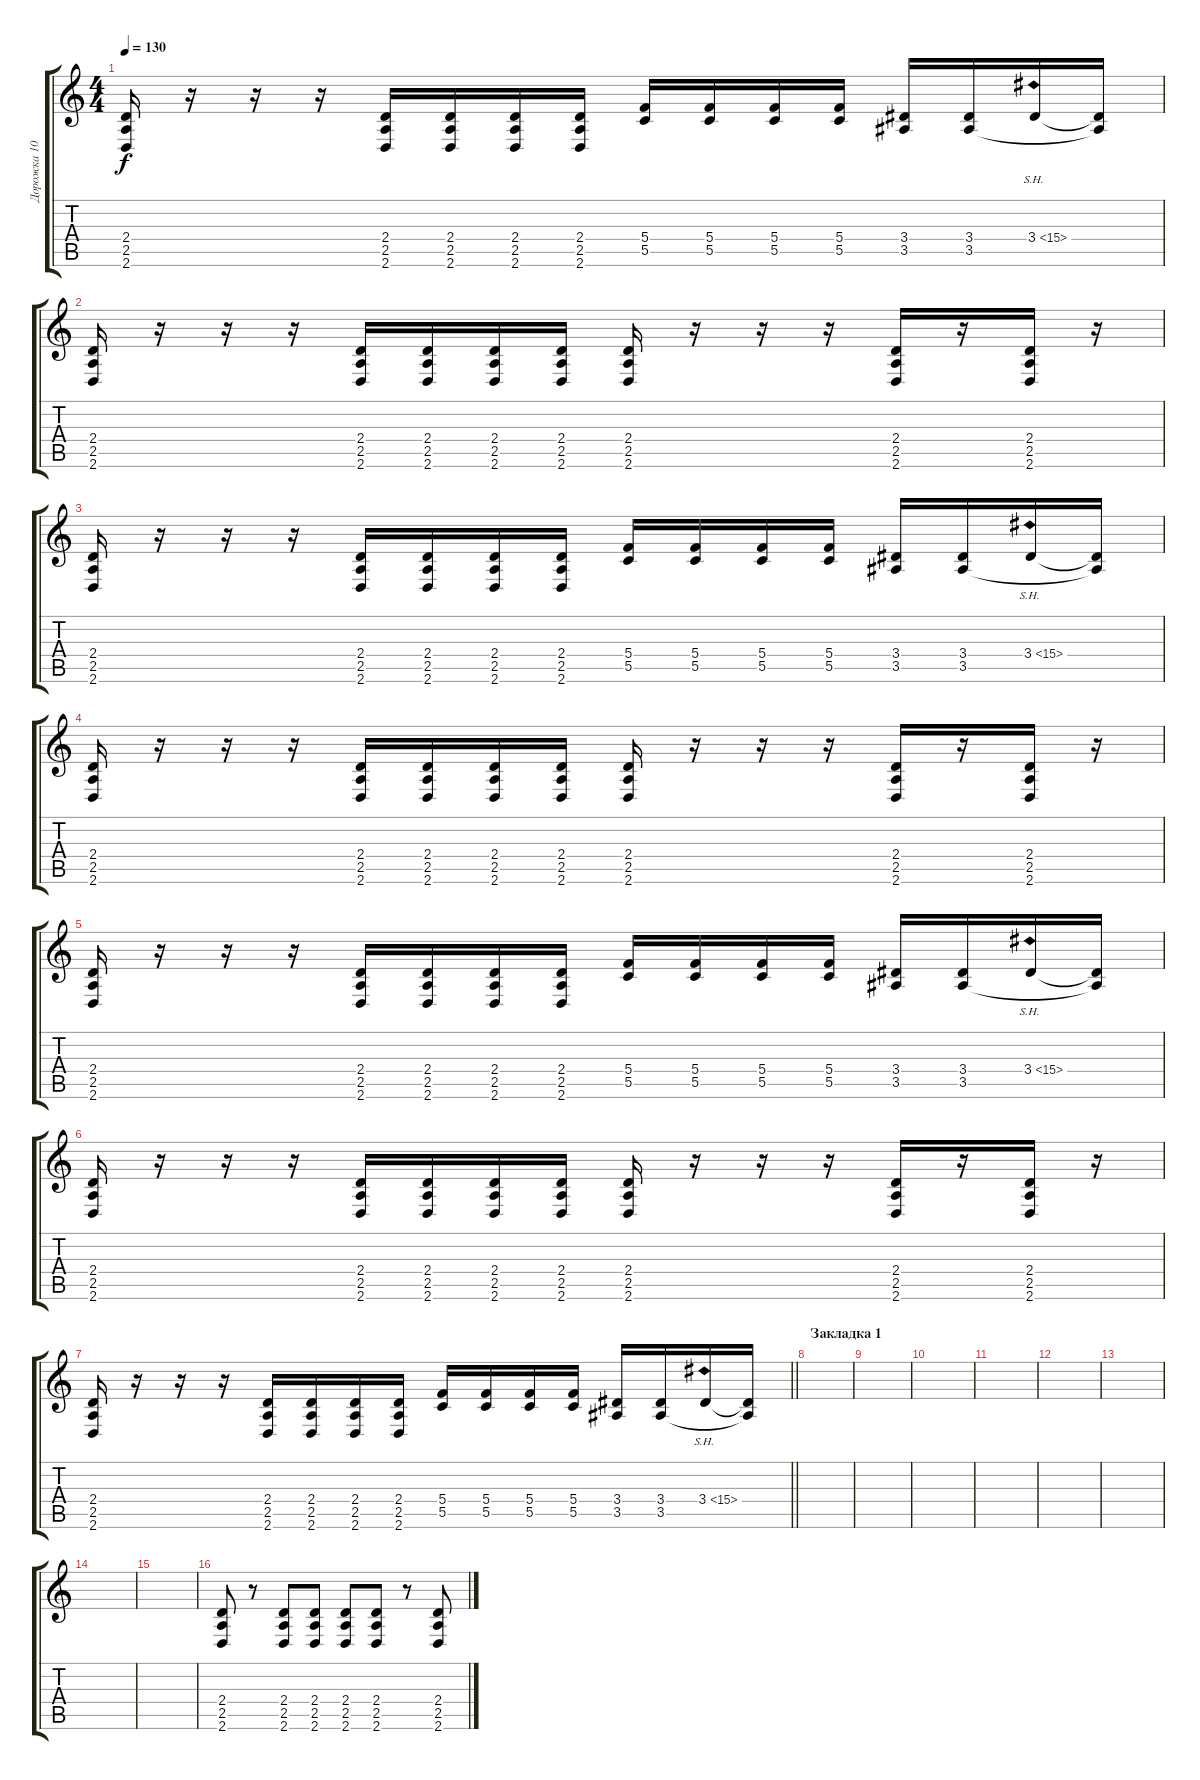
\track ("Дорожка 10" "Дорожка 10") {instrument distortionguitar}
\staff {score tabs}
\tuning (D4 A3 F3 C3 G2 C2) {hide}
\ts (4 4)
\tempo 130
\clef g2
\ks c
(2.4 2.5 2.6).16{dy f} r.16 r.16 r.16 (2.4 2.5 2.6).16 (2.4 2.5 2.6).16 (2.4 2.5 2.6).16 (2.4 2.5 2.6).16 (5.4 5.5).16 (5.4 5.5).16 (5.4 5.5).16 (5.4 5.5).16 (3.4 3.5).16 (3.4 3.5).16 3.4{sh 12}.16 (3.4{t} 3.5{t}).16 |
(2.4 2.5 2.6).16 r.16 r.16 r.16 (2.4 2.5 2.6).16 (2.4 2.5 2.6).16 (2.4 2.5 2.6).16 (2.4 2.5 2.6).16 (2.4 2.5 2.6).16 r.16 r.16 r.16 (2.4 2.5 2.6).16 r.16 (2.4 2.5 2.6).16 r.16 |
(2.4 2.5 2.6).16 r.16 r.16 r.16 (2.4 2.5 2.6).16 (2.4 2.5 2.6).16 (2.4 2.5 2.6).16 (2.4 2.5 2.6).16 (5.4 5.5).16 (5.4 5.5).16 (5.4 5.5).16 (5.4 5.5).16 (3.4 3.5).16 (3.4 3.5).16 3.4{sh 12}.16 (3.4{t} 3.5{t}).16 |
(2.4 2.5 2.6).16 r.16 r.16 r.16 (2.4 2.5 2.6).16 (2.4 2.5 2.6).16 (2.4 2.5 2.6).16 (2.4 2.5 2.6).16 (2.4 2.5 2.6).16 r.16 r.16 r.16 (2.4 2.5 2.6).16 r.16 (2.4 2.5 2.6).16 r.16 |
(2.4 2.5 2.6).16 r.16 r.16 r.16 (2.4 2.5 2.6).16 (2.4 2.5 2.6).16 (2.4 2.5 2.6).16 (2.4 2.5 2.6).16 (5.4 5.5).16 (5.4 5.5).16 (5.4 5.5).16 (5.4 5.5).16 (3.4 3.5).16 (3.4 3.5).16 3.4{sh 12}.16 (3.4{t} 3.5{t}).16 |
(2.4 2.5 2.6).16 r.16 r.16 r.16 (2.4 2.5 2.6).16 (2.4 2.5 2.6).16 (2.4 2.5 2.6).16 (2.4 2.5 2.6).16 (2.4 2.5 2.6).16 r.16 r.16 r.16 (2.4 2.5 2.6).16 r.16 (2.4 2.5 2.6).16 r.16 |
\barLineRight lightlight
(2.4 2.5 2.6).16 r.16 r.16 r.16 (2.4 2.5 2.6).16 (2.4 2.5 2.6).16 (2.4 2.5 2.6).16 (2.4 2.5 2.6).16 (5.4 5.5).16 (5.4 5.5).16 (5.4 5.5).16 (5.4 5.5).16 (3.4 3.5).16 (3.4 3.5).16 3.4{sh 12}.16 (3.4{t} 3.5{t}).16 |
\section ("" "Закладка 1")
|
|
|
|
|
|
|
|
(2.4 2.5 2.6).8 r.8 (2.4 2.5 2.6).8 (2.4 2.5 2.6).8 (2.4 2.5 2.6).8 (2.4 2.5 2.6).8 r.8 (2.4 2.5 2.6).8
